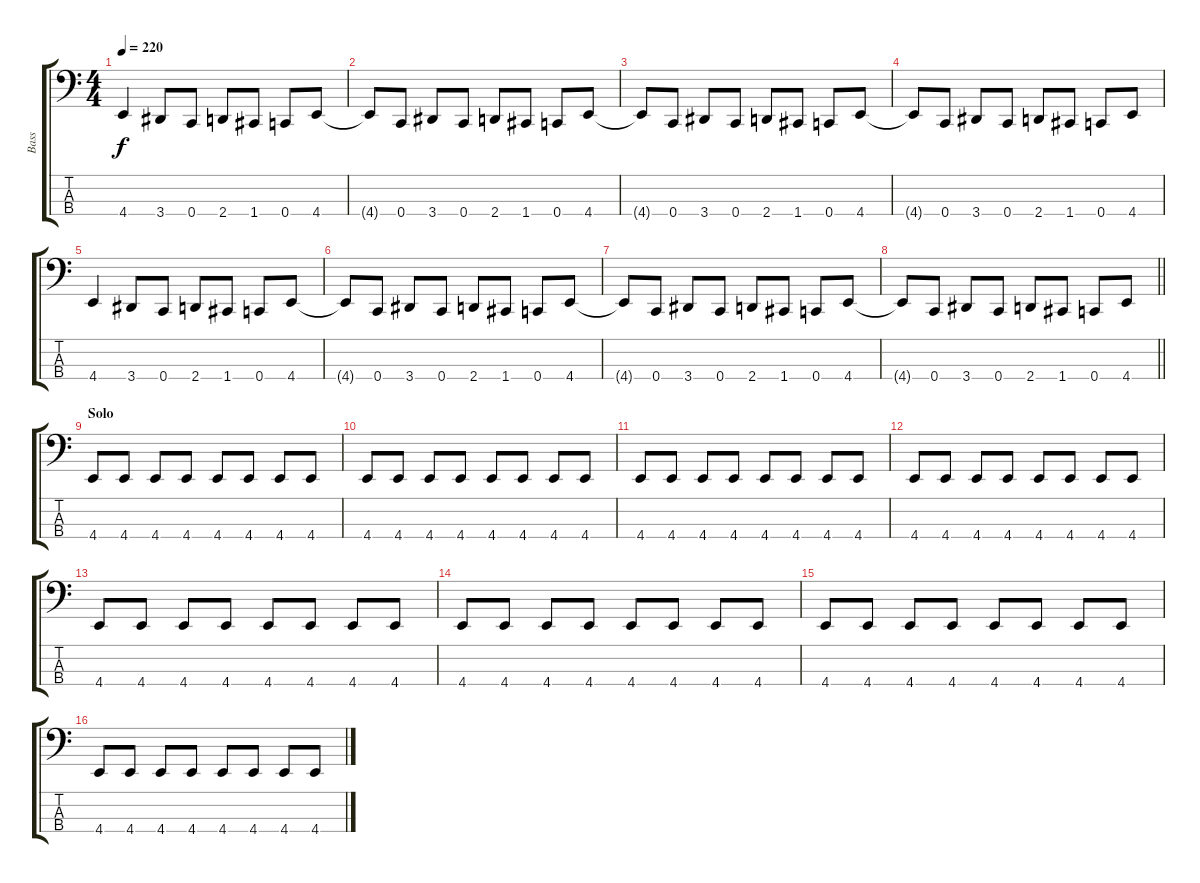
\track ("Bass" "Bass") {instrument electricbasspick}
\staff {score tabs}
\tuning (Eb2 Bb1 F1 C1) {hide}
\ts (4 4)
\tempo 220
\clef f4
\ks c
4.4.4{dy f} 3.4.8 0.4.8 2.4.8 1.4.8 0.4.8 4.4.8 |
4.4{t}.8 0.4.8 3.4.8 0.4.8 2.4.8 1.4.8 0.4.8 4.4.8 |
4.4{t}.8 0.4.8 3.4.8 0.4.8 2.4.8 1.4.8 0.4.8 4.4.8 |
4.4{t}.8 0.4.8 3.4.8 0.4.8 2.4.8 1.4.8 0.4.8 4.4.8 |
4.4.4 3.4.8 0.4.8 2.4.8 1.4.8 0.4.8 4.4.8 |
4.4{t}.8 0.4.8 3.4.8 0.4.8 2.4.8 1.4.8 0.4.8 4.4.8 |
4.4{t}.8 0.4.8 3.4.8 0.4.8 2.4.8 1.4.8 0.4.8 4.4.8 |
\barLineRight lightlight
4.4{t}.8 0.4.8 3.4.8 0.4.8 2.4.8 1.4.8 0.4.8 4.4.8 |
\section ("" "Solo")
4.4.8 4.4.8 4.4.8 4.4.8 4.4.8 4.4.8 4.4.8 4.4.8 |
4.4.8 4.4.8 4.4.8 4.4.8 4.4.8 4.4.8 4.4.8 4.4.8 |
4.4.8 4.4.8 4.4.8 4.4.8 4.4.8 4.4.8 4.4.8 4.4.8 |
4.4.8 4.4.8 4.4.8 4.4.8 4.4.8 4.4.8 4.4.8 4.4.8 |
4.4.8 4.4.8 4.4.8 4.4.8 4.4.8 4.4.8 4.4.8 4.4.8 |
4.4.8 4.4.8 4.4.8 4.4.8 4.4.8 4.4.8 4.4.8 4.4.8 |
4.4.8 4.4.8 4.4.8 4.4.8 4.4.8 4.4.8 4.4.8 4.4.8 |
4.4.8 4.4.8 4.4.8 4.4.8 4.4.8 4.4.8 4.4.8 4.4.8
